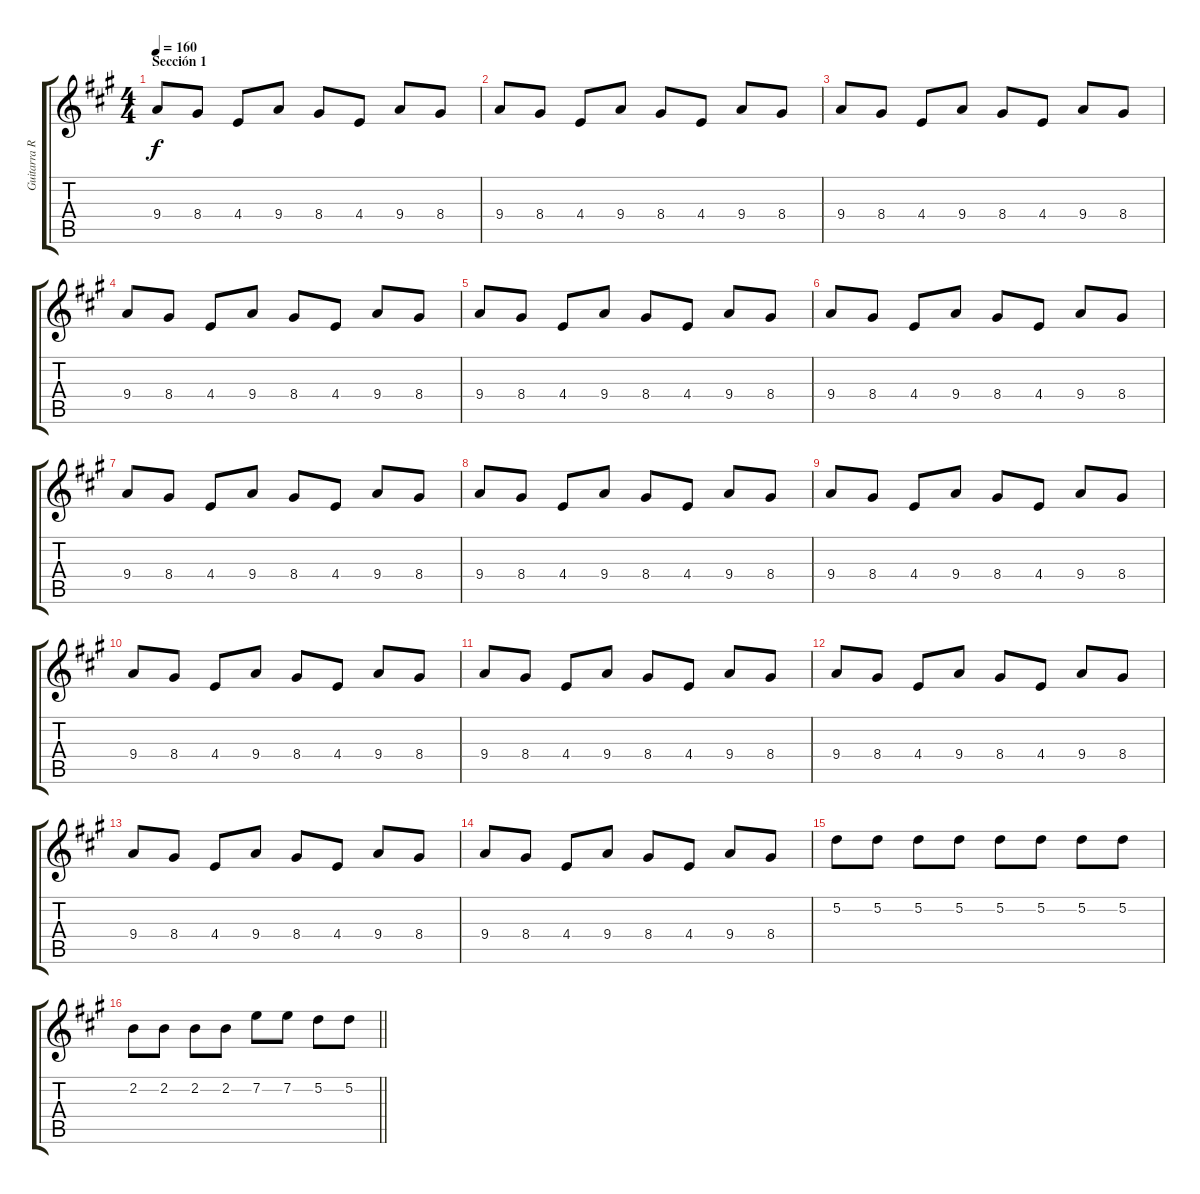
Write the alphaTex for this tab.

\track ("Guitarra Rítmica" "Guitarra R") {instrument distortionguitar}
\staff {score tabs}
\tuning (D4 A3 F3 C3 G2 C2) {hide}
\ts (4 4)
\section ("" "Sección 1")
\tempo 160
\clef g2
\ks a
9.4.8{dy f} 8.4.8 4.4.8 9.4.8 8.4.8 4.4.8 9.4.8 8.4.8 |
9.4.8 8.4.8 4.4.8 9.4.8 8.4.8 4.4.8 9.4.8 8.4.8 |
9.4.8 8.4.8 4.4.8 9.4.8 8.4.8 4.4.8 9.4.8 8.4.8 |
9.4.8 8.4.8 4.4.8 9.4.8 8.4.8 4.4.8 9.4.8 8.4.8 |
9.4.8 8.4.8 4.4.8 9.4.8 8.4.8 4.4.8 9.4.8 8.4.8 |
9.4.8 8.4.8 4.4.8 9.4.8 8.4.8 4.4.8 9.4.8 8.4.8 |
9.4.8 8.4.8 4.4.8 9.4.8 8.4.8 4.4.8 9.4.8 8.4.8 |
9.4.8 8.4.8 4.4.8 9.4.8 8.4.8 4.4.8 9.4.8 8.4.8 |
9.4.8 8.4.8 4.4.8 9.4.8 8.4.8 4.4.8 9.4.8 8.4.8 |
9.4.8 8.4.8 4.4.8 9.4.8 8.4.8 4.4.8 9.4.8 8.4.8 |
9.4.8 8.4.8 4.4.8 9.4.8 8.4.8 4.4.8 9.4.8 8.4.8 |
9.4.8 8.4.8 4.4.8 9.4.8 8.4.8 4.4.8 9.4.8 8.4.8 |
9.4.8 8.4.8 4.4.8 9.4.8 8.4.8 4.4.8 9.4.8 8.4.8 |
9.4.8 8.4.8 4.4.8 9.4.8 8.4.8 4.4.8 9.4.8 8.4.8 |
5.2.8 5.2.8 5.2.8 5.2.8 5.2.8 5.2.8 5.2.8 5.2.8 |
\barLineRight lightlight
2.2.8 2.2.8 2.2.8 2.2.8 7.2.8 7.2.8 5.2.8 5.2.8
